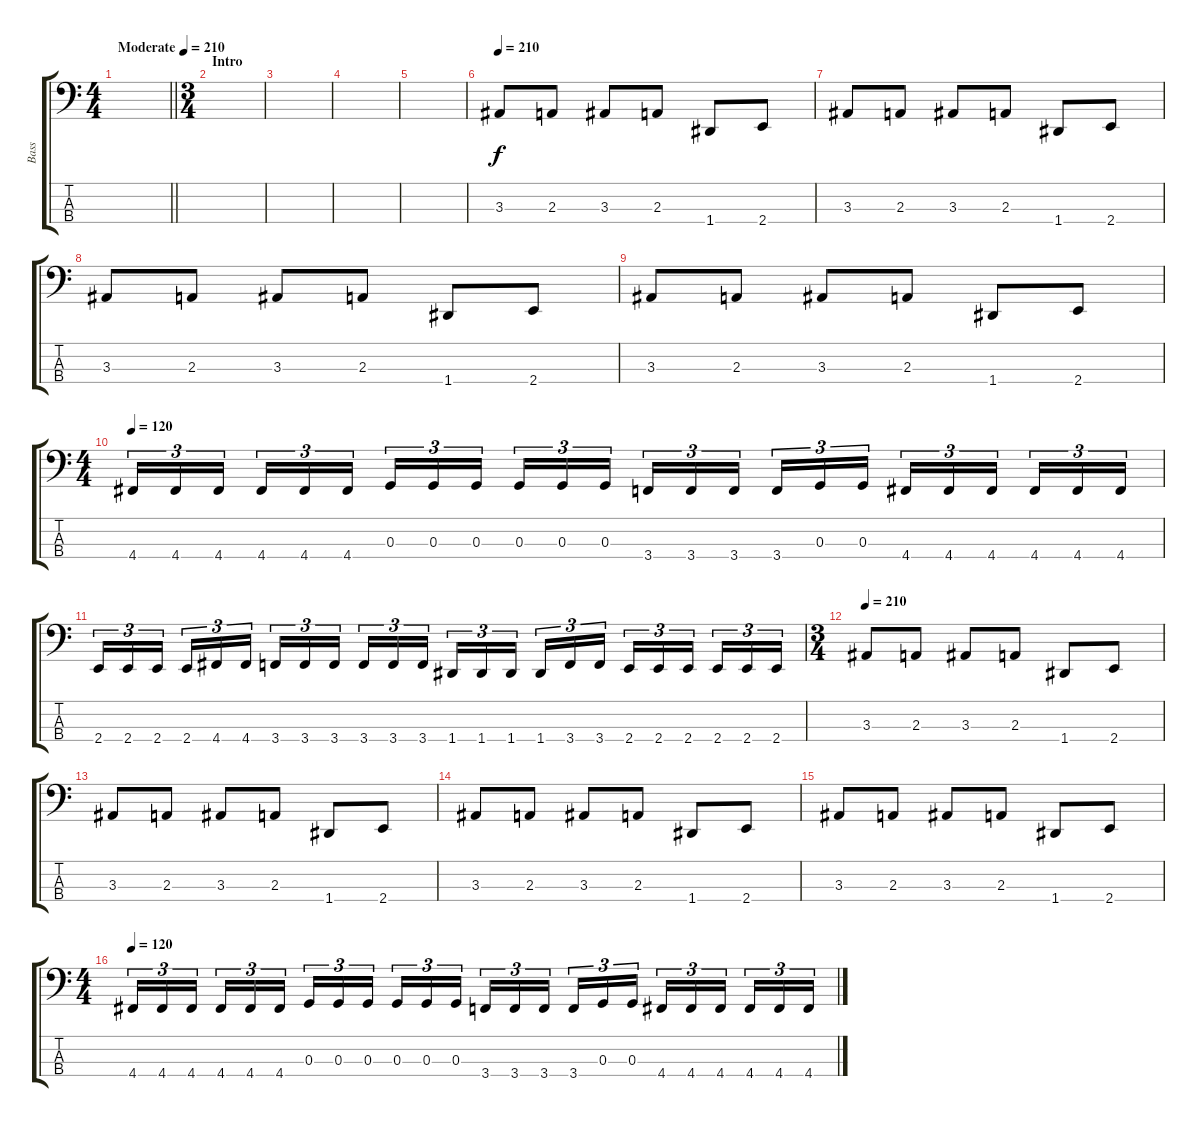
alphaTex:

\track ("Bass" "Bass") {instrument electricbasspick}
\staff {score tabs}
\tuning (F2 C2 G1 D1) {hide}
\ts (4 4)
\tempo (210 "Moderate")
\clef f4
\barLineRight lightlight
\ks c
|
\ts (3 4)
\section ("" "Intro")
|
|
|
|
\tempo 210
3.3.8 2.3.8 3.3.8 2.3.8 1.4.8 2.4.8 |
3.3.8 2.3.8 3.3.8 2.3.8 1.4.8 2.4.8 |
3.3.8 2.3.8 3.3.8 2.3.8 1.4.8 2.4.8 |
3.3.8 2.3.8 3.3.8 2.3.8 1.4.8 2.4.8 |
\ts (4 4)
\tempo 120
4.4.16{tu (3 2)} 4.4.16{tu (3 2)} 4.4.16{tu (3 2) beam splitsecondary} 4.4.16{tu (3 2)} 4.4.16{tu (3 2)} 4.4.16{tu (3 2)} 0.3.16{tu (3 2)} 0.3.16{tu (3 2)} 0.3.16{tu (3 2) beam splitsecondary} 0.3.16{tu (3 2)} 0.3.16{tu (3 2)} 0.3.16{tu (3 2)} 3.4.16{tu (3 2)} 3.4.16{tu (3 2)} 3.4.16{tu (3 2) beam splitsecondary} 3.4.16{tu (3 2)} 0.3.16{tu (3 2)} 0.3.16{tu (3 2)} 4.4.16{tu (3 2)} 4.4.16{tu (3 2)} 4.4.16{tu (3 2) beam splitsecondary} 4.4.16{tu (3 2)} 4.4.16{tu (3 2)} 4.4.16{tu (3 2)} |
2.4.16{tu (3 2)} 2.4.16{tu (3 2)} 2.4.16{tu (3 2) beam splitsecondary} 2.4.16{tu (3 2)} 4.4.16{tu (3 2)} 4.4.16{tu (3 2)} 3.4.16{tu (3 2)} 3.4.16{tu (3 2)} 3.4.16{tu (3 2) beam splitsecondary} 3.4.16{tu (3 2)} 3.4.16{tu (3 2)} 3.4.16{tu (3 2)} 1.4.16{tu (3 2)} 1.4.16{tu (3 2)} 1.4.16{tu (3 2) beam splitsecondary} 1.4.16{tu (3 2)} 3.4.16{tu (3 2)} 3.4.16{tu (3 2)} 2.4.16{tu (3 2)} 2.4.16{tu (3 2)} 2.4.16{tu (3 2) beam splitsecondary} 2.4.16{tu (3 2)} 2.4.16{tu (3 2)} 2.4.16{tu (3 2)} |
\ts (3 4)
\tempo 210
3.3.8 2.3.8 3.3.8 2.3.8 1.4.8 2.4.8 |
3.3.8 2.3.8 3.3.8 2.3.8 1.4.8 2.4.8 |
3.3.8 2.3.8 3.3.8 2.3.8 1.4.8 2.4.8 |
3.3.8 2.3.8 3.3.8 2.3.8 1.4.8 2.4.8 |
\ts (4 4)
\tempo 120
4.4.16{tu (3 2)} 4.4.16{tu (3 2)} 4.4.16{tu (3 2) beam splitsecondary} 4.4.16{tu (3 2)} 4.4.16{tu (3 2)} 4.4.16{tu (3 2)} 0.3.16{tu (3 2)} 0.3.16{tu (3 2)} 0.3.16{tu (3 2) beam splitsecondary} 0.3.16{tu (3 2)} 0.3.16{tu (3 2)} 0.3.16{tu (3 2)} 3.4.16{tu (3 2)} 3.4.16{tu (3 2)} 3.4.16{tu (3 2) beam splitsecondary} 3.4.16{tu (3 2)} 0.3.16{tu (3 2)} 0.3.16{tu (3 2)} 4.4.16{tu (3 2)} 4.4.16{tu (3 2)} 4.4.16{tu (3 2) beam splitsecondary} 4.4.16{tu (3 2)} 4.4.16{tu (3 2)} 4.4.16{tu (3 2)}
